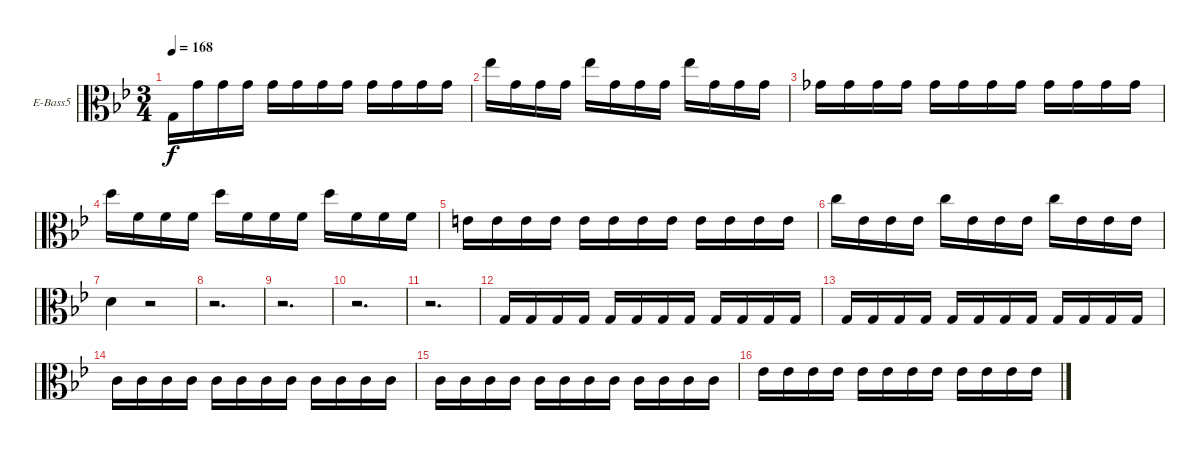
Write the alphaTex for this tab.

\defaultSystemsLayout 4
\bracketExtendMode groupsimilarinstruments
\firstSystemTrackNameOrientation horizontal
\otherSystemsTrackNameOrientation horizontal
\track ("Viola" "E-Bass5") {instrument electricbassfinger}
\staff {score}
\tuning (G2 D2 A1 E1 B0)
\ts (3 4)
\tempo 168
\clef c3
\ks gminor
0.1.16{dy f} 12.1.16 12.1.16 12.1.16 12.1.16 12.1.16 12.1.16 12.1.16 12.1.16 12.1.16 12.1.16 12.1.16 |
20.1.16 22.3.16 22.3.16 22.3.16 20.1.16 22.3.16 22.3.16 22.3.16 20.1.16 22.3.16 22.3.16 22.3.16 |
21.3.16 21.3.16 21.3.16 21.3.16 21.3.16 21.3.16 21.3.16 21.3.16 21.3.16 21.3.16 21.3.16 21.3.16 |
19.1.16 20.3.16 20.3.16 20.3.16 19.1.16 20.3.16 20.3.16 20.3.16 19.1.16 20.3.16 20.3.16 20.3.16 |
19.3.16 19.3.16 19.3.16 19.3.16 19.3.16 19.3.16 19.3.16 19.3.16 19.3.16 19.3.16 19.3.16 19.3.16 |
17.1.16 18.3.16 18.3.16 18.3.16 17.1.16 18.3.16 18.3.16 18.3.16 17.1.16 18.3.16 18.3.16 18.3.16 |
17.3.4 r.2 |
r.2{d} |
r.2{d} |
r.2{d} |
r.2{d} |
0.1.16 0.1.16 0.1.16 0.1.16 0.1.16 0.1.16 0.1.16 0.1.16 0.1.16 0.1.16 0.1.16 0.1.16 |
0.1.16 0.1.16 0.1.16 0.1.16 0.1.16 0.1.16 0.1.16 0.1.16 0.1.16 0.1.16 0.1.16 0.1.16 |
5.1.16 5.1.16 5.1.16 5.1.16 5.1.16 5.1.16 5.1.16 5.1.16 5.1.16 5.1.16 5.1.16 5.1.16 |
5.1.16 5.1.16 5.1.16 5.1.16 5.1.16 5.1.16 5.1.16 5.1.16 5.1.16 5.1.16 5.1.16 5.1.16 |
8.1.16 8.1.16 8.1.16 8.1.16 8.1.16 8.1.16 8.1.16 8.1.16 8.1.16 8.1.16 8.1.16 8.1.16
